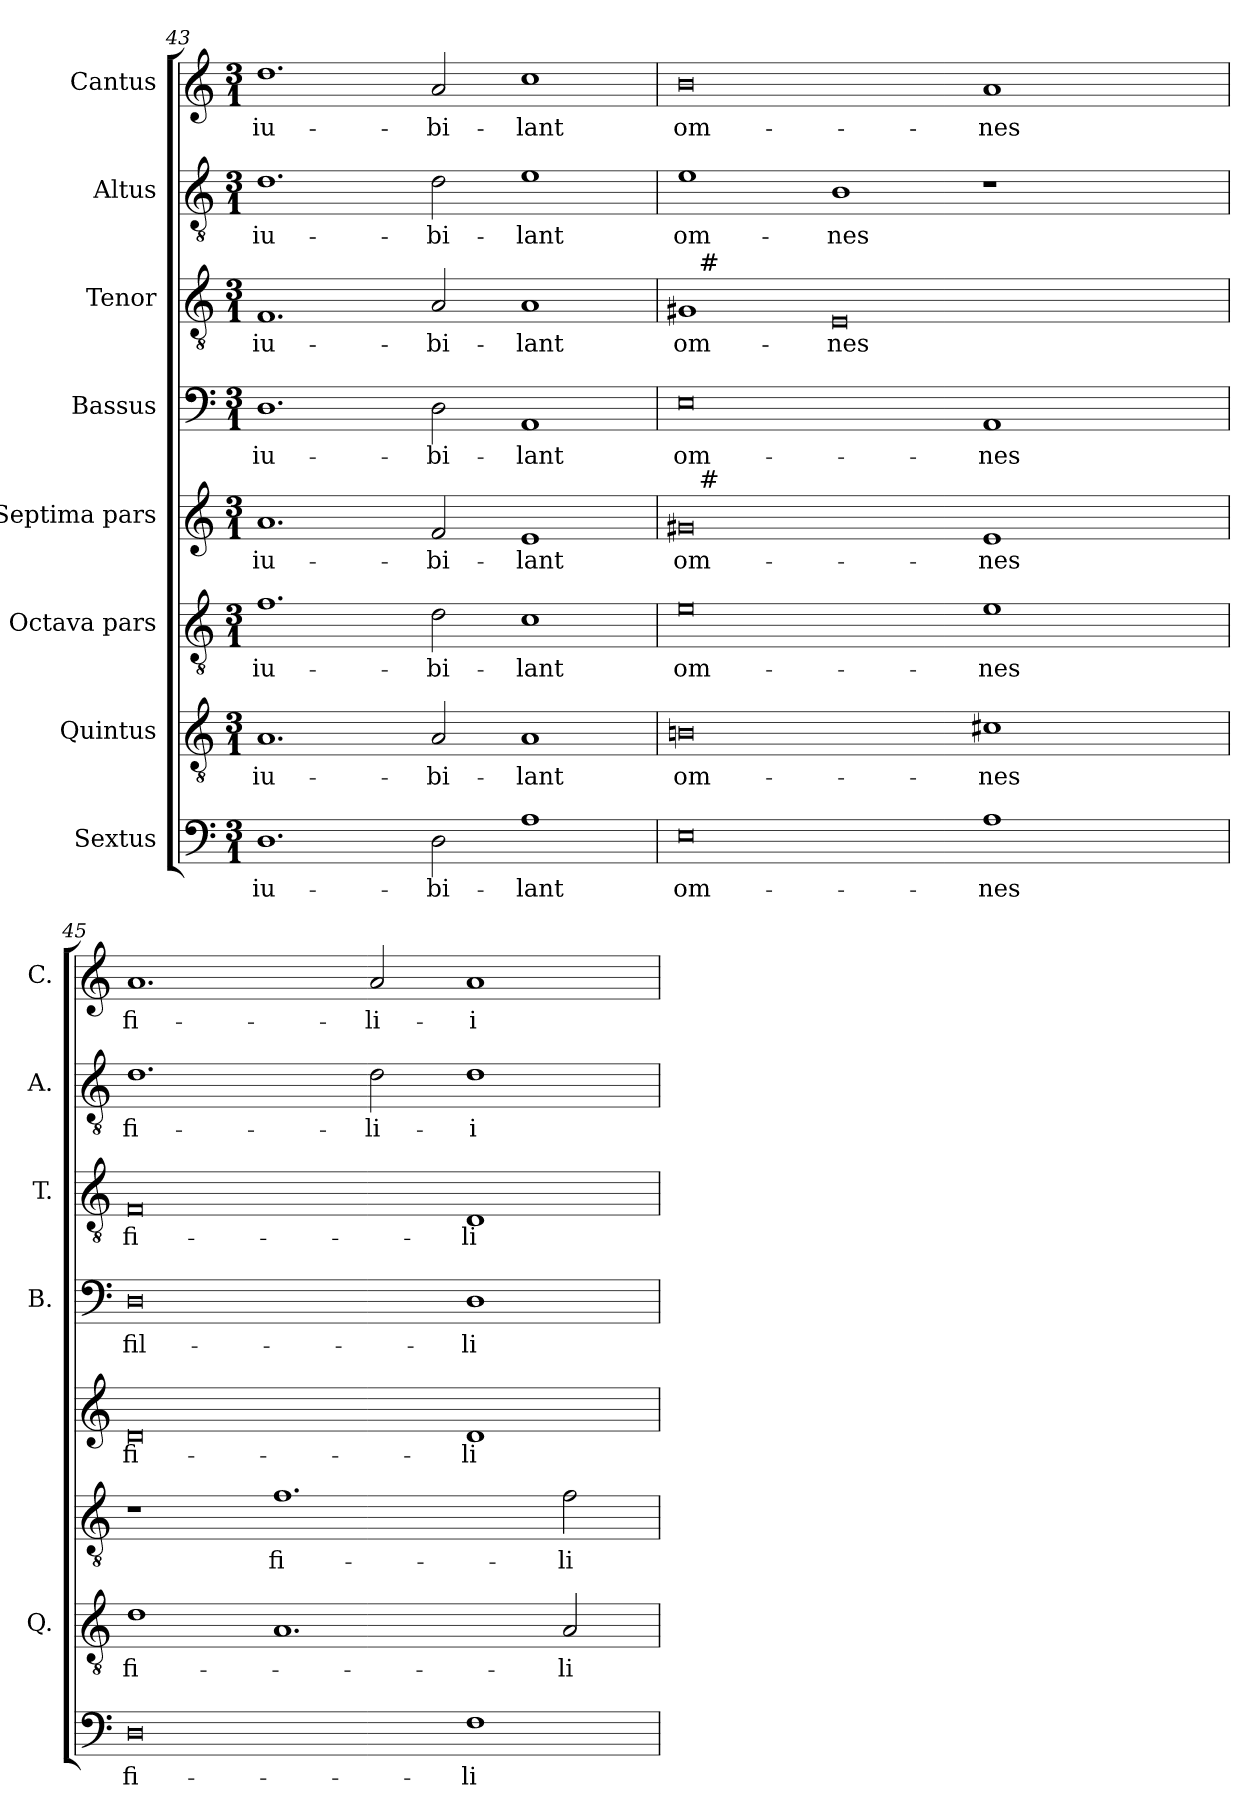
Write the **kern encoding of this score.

**kern	**text	**kern	**text	**kern	**text	**kern	**text	**kern	**text	**kern	**text	**kern	**text	**kern	**text
*part8	*part8	*part7	*part7	*part6	*part6	*part5	*part5	*part4	*part4	*part3	*part3	*part2	*part2	*part1	*part1
*staff8	*staff8	*staff7	*staff7	*staff6	*staff6	*staff5	*staff5	*staff4	*staff4	*staff3	*staff3	*staff2	*staff2	*staff1	*staff1
*I"Sextus	*	*I"Quintus	*	*I"Octava pars	*	*I"Septima pars	*	*I"Bassus	*	*I"Tenor	*	*I"Altus	*	*I"Cantus	*
*	*	*I'Q.	*	*	*	*	*	*I'B.	*	*I'T.	*	*I'A.	*	*I'C.	*
*clefF4	*	*clefGv2	*	*clefGv2	*	*clefG2	*	*clefF4	*	*clefGv2	*	*clefGv2	*	*clefG2	*
*	*	*ITrd7c12	*	*ITrd7c12	*	*	*	*	*	*ITrd7c12	*	*ITrd7c12	*	*	*
*k[]	*	*k[]	*	*k[]	*	*k[]	*	*k[]	*	*k[]	*	*k[]	*	*k[]	*
*C:	*	*C:	*	*C:	*	*C:	*	*C:	*	*C:	*	*C:	*	*C:	*
*M3/1	*	*M3/1	*	*M3/1	*	*M3/1	*	*M3/1	*	*M3/1	*	*M3/1	*	*M3/1	*
=43	=43	=43	=43	=43	=43	=43	=43	=43	=43	=43	=43	=43	=43	=43	=43
!	!LO:LY:b:color=#000000	!	!	!	!	!	!	!	!	!	!	!	!	!	!
!	!	!	!LO:LY:b:color=#000000	!	!	!	!	!	!	!	!	!	!	!	!
!	!	!	!	!	!LO:LY:b:color=#000000	!	!	!	!	!	!	!	!	!	!
!	!	!	!	!	!	!	!LO:LY:b:color=#000000	!	!	!	!	!	!	!	!
!	!	!	!	!	!	!	!	!	!LO:LY:b:color=#000000	!	!	!	!	!	!
!	!	!	!	!	!	!	!	!	!	!	!LO:LY:b:color=#000000	!	!	!	!
!	!	!	!	!	!	!	!	!	!	!	!	!	!LO:LY:b:color=#000000	!	!
!	!	!	!	!	!	!	!	!	!	!	!	!	!	!	!LO:LY:b:color=#000000
1.Di	iu-	1.AAi	iu-	1.Fi	iu-	1.ai	iu-	1.Di	iu-	1.FFi	iu-	1.Di	iu-	1.ddi	iu-
!	!LO:LY:b:color=#000000	!	!	!	!	!	!	!	!	!	!	!	!	!	!
!	!	!	!LO:LY:b:color=#000000	!	!	!	!	!	!	!	!	!	!	!	!
!	!	!	!	!	!LO:LY:b:color=#000000	!	!	!	!	!	!	!	!	!	!
!	!	!	!	!	!	!	!LO:LY:b:color=#000000	!	!	!	!	!	!	!	!
!	!	!	!	!	!	!	!	!	!LO:LY:b:color=#000000	!	!	!	!	!	!
!	!	!	!	!	!	!	!	!	!	!	!LO:LY:b:color=#000000	!	!	!	!
!	!	!	!	!	!	!	!	!	!	!	!	!	!LO:LY:b:color=#000000	!	!
!	!	!	!	!	!	!	!	!	!	!	!	!	!	!	!LO:LY:b:color=#000000
2Di\	-bi-	2AAi/	-bi-	2Di\	-bi-	2fi/	-bi-	2Di\	-bi-	2AAi/	-bi-	2Di\	-bi-	2ai/	-bi-
!	!LO:LY:b:color=#000000	!	!	!	!	!	!	!	!	!	!	!	!	!	!
!	!	!	!LO:LY:b:color=#000000	!	!	!	!	!	!	!	!	!	!	!	!
!	!	!	!	!	!LO:LY:b:color=#000000	!	!	!	!	!	!	!	!	!	!
!	!	!	!	!	!	!	!LO:LY:b:color=#000000	!	!	!	!	!	!	!	!
!	!	!	!	!	!	!	!	!	!LO:LY:b:color=#000000	!	!	!	!	!	!
!	!	!	!	!	!	!	!	!	!	!	!LO:LY:b:color=#000000	!	!	!	!
!	!	!	!	!	!	!	!	!	!	!	!	!	!LO:LY:b:color=#000000	!	!
!	!	!	!	!	!	!	!	!	!	!	!	!	!	!	!LO:LY:b:color=#000000
1Ai	-lant	1AAi	-lant	1Ci	-lant	1ei	-lant	1AAi	-lant	1AAi	-lant	1Ei	-lant	1cci	-lant
=44	=44	=44	=44	=44	=44	=44	=44	=44	=44	=44	=44	=44	=44	=44	=44
!	!LO:LY:b:color=#000000	!	!	!	!	!	!	!	!	!	!	!	!	!	!
!	!	!	!LO:LY:b:color=#000000	!	!	!	!	!	!	!	!	!	!	!	!
!	!	!	!	!	!LO:LY:b:color=#000000	!	!	!	!	!	!	!	!	!	!
!	!	!	!	!	!	!	!LO:LY:b:color=#000000	!	!	!	!	!	!	!	!
!	!	!	!	!	!	!	!	!	!LO:LY:b:color=#000000	!	!	!	!	!	!
!	!	!	!	!	!	!	!	!	!	!	!LO:LY:b:color=#000000	!	!	!	!
!	!	!	!	!	!	!	!	!	!	!	!	!	!LO:LY:b:color=#000000	!	!
!	!	!	!	!	!	!	!	!	!	!	!	!	!	!	!LO:LY:b:color=#000000
*	*	*	*	*	*	*^	*	*	*	*^	*	*	*	*	*
0Ei	om-	0BBni	om-	0Ei	om-	0g#i	32ryy	om-	0Ei	om-	1GG#i	32ryy	om-	1Ei	om-	0bi	om-
.	.	.	.	.	.	.	256ryy	.	.	.	.	256ryy	.	.	.	.	.
!	!	!	!	!	!	!	!	!	!	!	!	!LO:TX:a:t=#	!	!	!	!	!
!	!	!	!	!	!	!	!LO:TX:a:t=#	!	!	!	!	!	!	!	!	!	!
.	.	.	.	.	.	.	1ryy	.	.	.	.	1ryy	.	.	.	.	.
!	!	!	!	!	!	!	!	!	!	!	!	!	!LO:LY:b:color=#000000	!	!	!	!
!	!	!	!	!	!	!	!	!	!	!	!	!	!	!	!LO:LY:b:color=#000000	!	!
.	.	.	.	.	.	.	.	.	.	.	0EEi	.	-nes	1BBi	-nes	.	.
.	.	.	.	.	.	.	1ryy	.	.	.	.	1ryy	.	.	.	.	.
!	!LO:LY:b:color=#000000	!	!	!	!	!	!	!	!	!	!	!	!	!	!	!	!
!	!	!	!LO:LY:b:color=#000000	!	!	!	!	!	!	!	!	!	!	!	!	!	!
!	!	!	!	!	!LO:LY:b:color=#000000	!	!	!	!	!	!	!	!	!	!	!	!
!	!	!	!	!	!	!	!	!LO:LY:b:color=#000000	!	!	!	!	!	!	!	!	!
!	!	!	!	!	!	!	!	!	!	!LO:LY:b:color=#000000	!	!	!	!	!	!	!
!	!	!	!	!	!	!	!	!	!	!	!	!	!	!	!	!	!LO:LY:b:color=#000000
1Ai	-nes	1C#Xi	-nes	1Ei	-nes	1ei	.	-nes	1AAi	-nes	.	.	.	1r	.	1ai	-nes
.	.	.	.	.	.	.	2ryy	.	.	.	.	2ryy	.	.	.	.	.
.	.	.	.	.	.	.	4ryy	.	.	.	.	4ryy	.	.	.	.	.
.	.	.	.	.	.	.	8ryy	.	.	.	.	8ryy	.	.	.	.	.
.	.	.	.	.	.	.	16ryy	.	.	.	.	16ryy	.	.	.	.	.
.	.	.	.	.	.	.	64..ryy	.	.	.	.	64..ryy	.	.	.	.	.
*	*	*	*	*	*	*v	*v	*	*	*	*v	*v	*	*	*	*	*
=45	=45	=45	=45	=45	=45	=45	=45	=45	=45	=45	=45	=45	=45	=45	=45
*	*	*	*	*	*	*^	*	*	*	*^	*	*	*	*	*
!	!LO:LY:b:color=#000000	!	!	!	!	!	!	!	!	!	!	!	!	!	!	!	!
*	*	*	*	*	*	*v	*v	*	*	*	*v	*v	*	*	*	*	*
*	*	*	*	*	*	*^	*	*	*	*^	*	*	*	*	*
!	!	!	!LO:LY:b:color=#000000	!	!	!	!	!	!	!	!	!	!	!	!	!	!
*	*	*	*	*	*	*v	*v	*	*	*	*v	*v	*	*	*	*	*
*	*	*	*	*	*	*^	*	*	*	*^	*	*	*	*	*
!	!	!	!	!	!	!	!	!LO:LY:b:color=#000000	!	!	!	!	!	!	!	!	!
*	*	*	*	*	*	*v	*v	*	*	*	*v	*v	*	*	*	*	*
*	*	*	*	*	*	*^	*	*	*	*^	*	*	*	*	*
!	!	!	!	!	!	!	!	!	!	!LO:LY:b:color=#000000	!	!	!	!	!	!	!
*	*	*	*	*	*	*v	*v	*	*	*	*v	*v	*	*	*	*	*
*	*	*	*	*	*	*^	*	*	*	*^	*	*	*	*	*
!	!	!	!	!	!	!	!	!	!	!	!	!	!LO:LY:b:color=#000000	!	!	!	!
*	*	*	*	*	*	*v	*v	*	*	*	*v	*v	*	*	*	*	*
*	*	*	*	*	*	*^	*	*	*	*^	*	*	*	*	*
!	!	!	!	!	!	!	!	!	!	!	!	!	!	!	!LO:LY:b:color=#000000	!	!
*	*	*	*	*	*	*v	*v	*	*	*	*v	*v	*	*	*	*	*
*	*	*	*	*	*	*^	*	*	*	*^	*	*	*	*	*
!	!	!	!	!	!	!	!	!	!	!	!	!	!	!	!	!	!LO:LY:b:color=#000000
*	*	*	*	*	*	*v	*v	*	*	*	*v	*v	*	*	*	*	*
0Di	fi-	1Di	fi-	1r	.	0di	fi-	0Di	fil-	0FFi	fi-	1.Di	fi-	1.ai	fi-
!	!	!	!	!	!LO:LY:b:color=#000000	!	!	!	!	!	!	!	!	!	!
.	.	1.AAi	.	1.Fi	fi-	.	.	.	.	.	.	.	.	.	.
!	!	!	!	!	!	!	!	!	!	!	!	!	!LO:LY:b:color=#000000	!	!
!	!	!	!	!	!	!	!	!	!	!	!	!	!	!	!LO:LY:b:color=#000000
.	.	.	.	.	.	.	.	.	.	.	.	2Di\	-li-	2ai/	-li-
!	!LO:LY:b:color=#000000	!	!	!	!	!	!	!	!	!	!	!	!	!	!
!	!	!	!	!	!	!	!LO:LY:b:color=#000000	!	!	!	!	!	!	!	!
!	!	!	!	!	!	!	!	!	!LO:LY:b:color=#000000	!	!	!	!	!	!
!	!	!	!	!	!	!	!	!	!	!	!LO:LY:b:color=#000000	!	!	!	!
!	!	!	!	!	!	!	!	!	!	!	!	!	!LO:LY:b:color=#000000	!	!
!	!	!	!	!	!	!	!	!	!	!	!	!	!	!	!LO:LY:b:color=#000000
1Fi	-li-	.	.	.	.	1di	-li-	1Di	-li-	1DDi	-li-	1Di	-i	1ai	-i
!	!	!	!LO:LY:b:color=#000000	!	!	!	!	!	!	!	!	!	!	!	!
!	!	!	!	!	!LO:LY:b:color=#000000	!	!	!	!	!	!	!	!	!	!
.	.	2AAi/	-li-	2Fi\	-li-	.	.	.	.	.	.	.	.	.	.
=	=	=	=	=	=	=	=	=	=	=	=	=	=	=	=
*-	*-	*-	*-	*-	*-	*-	*-	*-	*-	*-	*-	*-	*-	*-	*-
